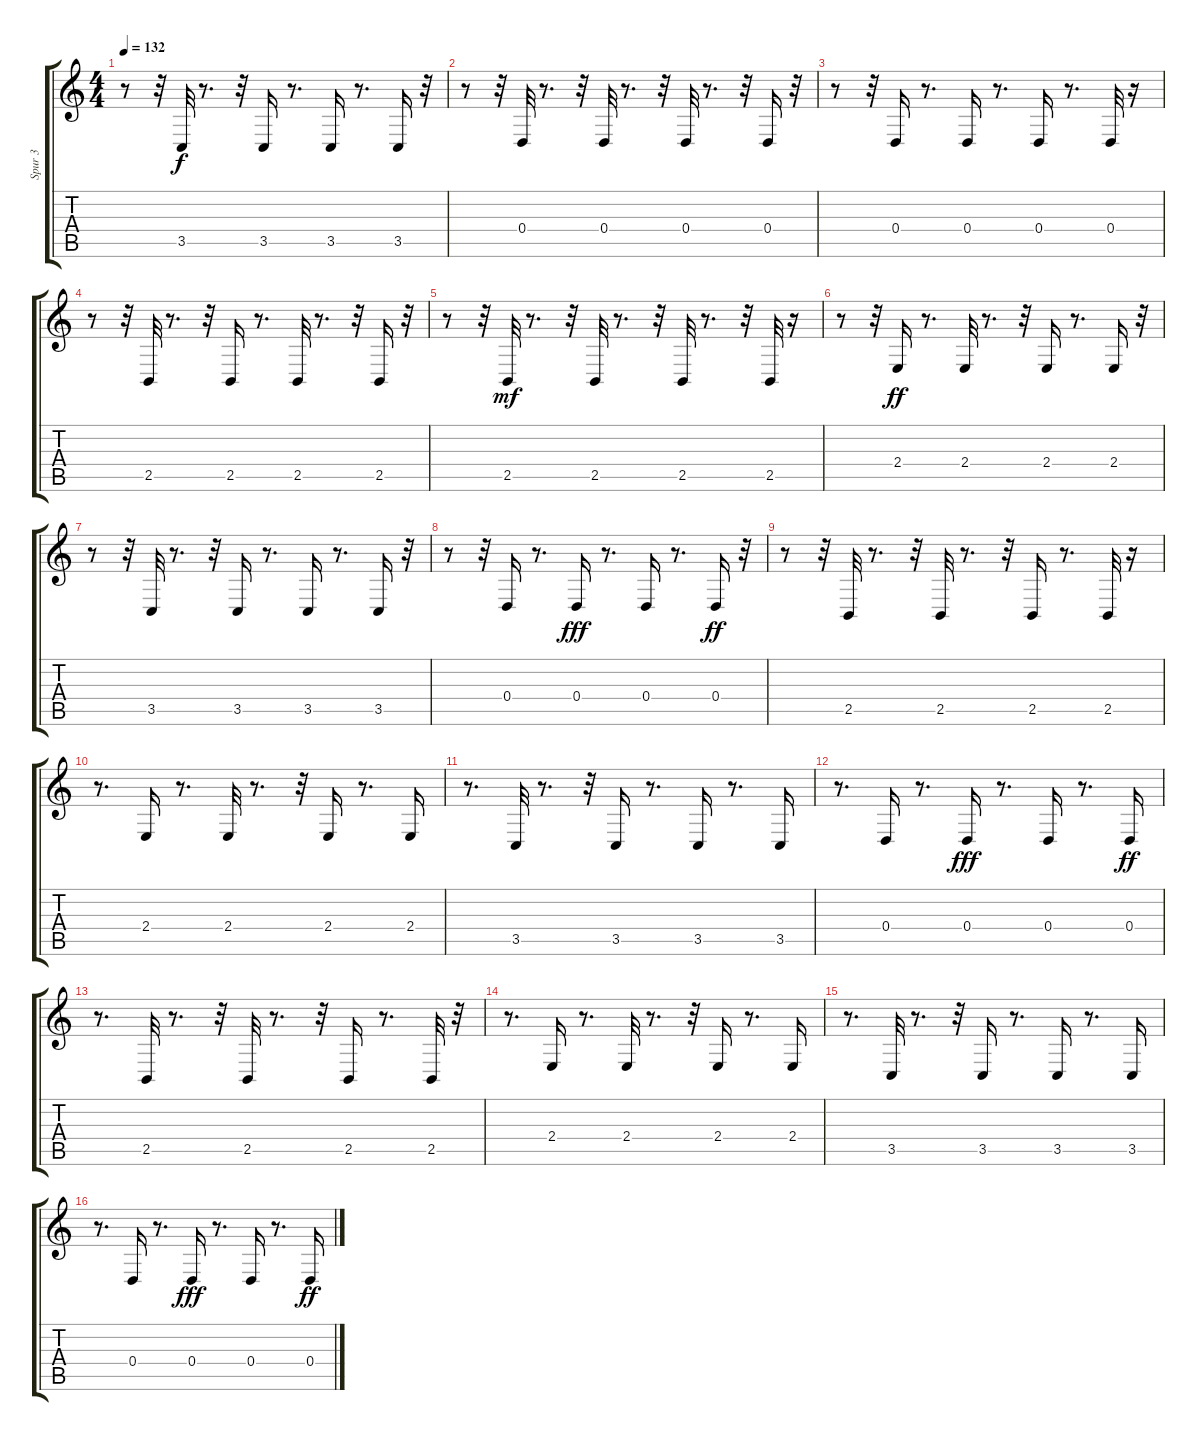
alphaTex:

\track ("Spur 3" "Spur 3") {instrument percussiveorgan}
\staff {score tabs}
\tuning (E4 B3 G3 D3 A2 E2) {hide}
\ts (4 4)
\tempo 132
\clef g2
\ks c
r.8{dy f} r.32 3.5.32 r.8{d} r.32 3.5.16 r.8{d} 3.5.16 r.8{d} 3.5.16 r.32 |
r.8 r.32 0.4.32 r.8{d} r.32 0.4.32 r.8{d} r.32 0.4.32 r.8{d} r.32 0.4.16 r.32 |
r.8 r.32 0.4.16 r.8{d} 0.4.16 r.8{d} 0.4.16 r.8{d} 0.4.32 r.16 |
r.8 r.32 2.5.32 r.8{d} r.32 2.5.16 r.8{d} 2.5.32 r.8{d} r.32 2.5.16 r.32 |
r.8 r.32 2.5.32{dy mf} r.8{d} r.32 2.5.32 r.8{d} r.32 2.5.32 r.8{d} r.32 2.5.32 r.16 |
r.8 r.32 2.4.16{dy ff} r.8{d} 2.4.32 r.8{d} r.32 2.4.16 r.8{d} 2.4.16 r.32 |
r.8 r.32 3.5.32 r.8{d} r.32 3.5.16 r.8{d} 3.5.16 r.8{d} 3.5.16 r.32 |
r.8 r.32 0.4.16 r.8{d} 0.4.16{dy fff} r.8{d} 0.4.16 r.8{d} 0.4.16{dy ff} r.32 |
r.8 r.32 2.5.32 r.8{d} r.32 2.5.32 r.8{d} r.32 2.5.16 r.8{d} 2.5.32 r.16 |
r.8{d} 2.4.16 r.8{d} 2.4.32 r.8{d} r.32 2.4.16 r.8{d} 2.4.16 |
r.8{d} 3.5.32 r.8{d} r.32 3.5.16 r.8{d} 3.5.16 r.8{d} 3.5.16 |
r.8{d} 0.4.16 r.8{d} 0.4.16{dy fff} r.8{d} 0.4.16 r.8{d} 0.4.16{dy ff} |
r.8{d} 2.5.32 r.8{d} r.32 2.5.32 r.8{d} r.32 2.5.16 r.8{d} 2.5.32 r.32 |
r.8{d} 2.4.16 r.8{d} 2.4.32 r.8{d} r.32 2.4.16 r.8{d} 2.4.16 |
r.8{d} 3.5.32 r.8{d} r.32 3.5.16 r.8{d} 3.5.16 r.8{d} 3.5.16 |
r.8{d} 0.4.16 r.8{d} 0.4.16{dy fff} r.8{d} 0.4.16 r.8{d} 0.4.16{dy ff}
